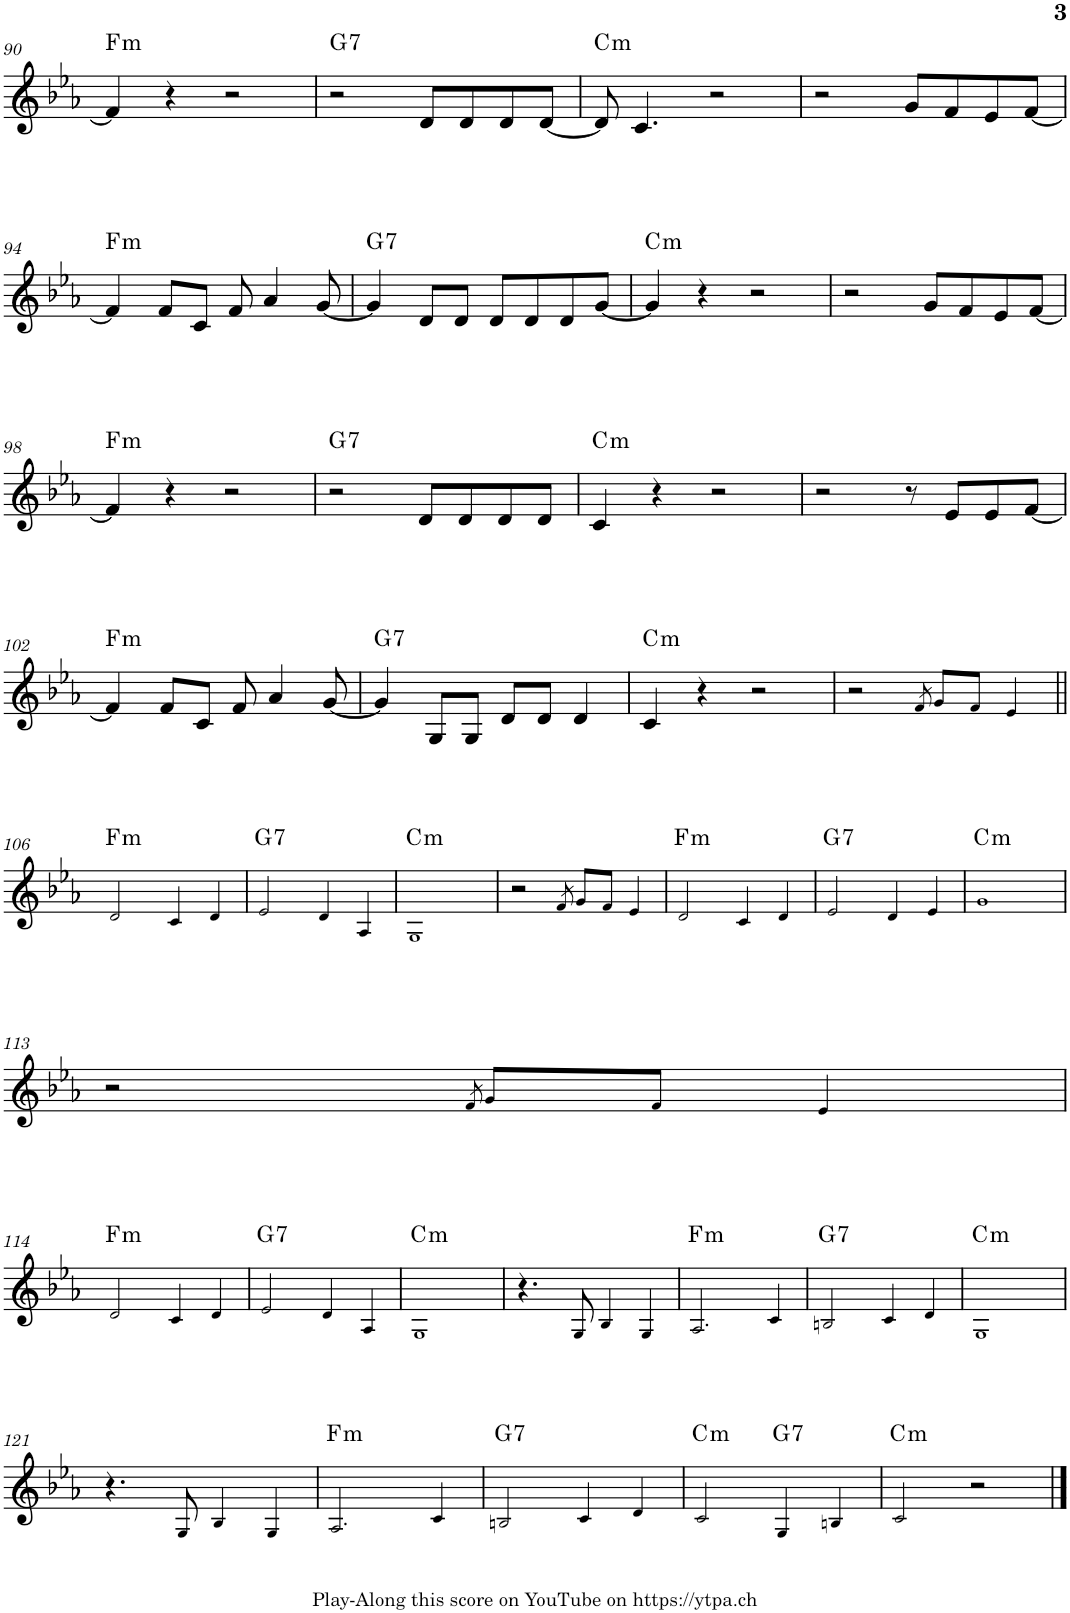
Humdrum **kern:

**kern	**harte
*part1	*part1
*staff1	*
*I"Piano	*
*I'Pno.	*
!!LO:PB:g=z
*clefG2	*
*k[b-e-a-]	*
*M4/4	*
=90	=90
!	!LO:H:kt=m
4f/]	F:min
4r	.
2r	.
=91	=91
!	!LO:H:kt=7
2r	G:7
8d/L	.
8d/	.
8d/	.
[8d/J	.
=92	=92
!	!LO:H:kt=m
8d/]	C:min
4.c/	.
2r	.
=93	=93
2r	.
8g/L	.
8f/	.
8e-/	.
[8f/J	.
!!LO:LB:g=z
=94	=94
!	!LO:H:kt=m
4f/]	F:min
8f/L	.
8c/J	.
8f/	.
4a-/	.
[8g/	.
=95	=95
!	!LO:H:kt=7
4g/]	G:7
8d/L	.
8d/J	.
8d/L	.
8d/	.
8d/	.
[8g/J	.
=96	=96
!	!LO:H:kt=m
4g/]	C:min
4r	.
2r	.
=97	=97
2r	.
8g/L	.
8f/	.
8e-/	.
[8f/J	.
!!LO:LB:g=z
=98	=98
!	!LO:H:kt=m
4f/]	F:min
4r	.
2r	.
=99	=99
!	!LO:H:kt=7
2r	G:7
8d/L	.
8d/	.
8d/	.
8d/J	.
=100	=100
!	!LO:H:kt=m
4c/	C:min
4r	.
2r	.
=101	=101
2r	.
8r	.
8e-/L	.
8e-/	.
[8f/J	.
!!LO:LB:g=z
=102	=102
!	!LO:H:kt=m
4f/]	F:min
8f/L	.
8c/J	.
8f/	.
4a-/	.
[8g/	.
=103	=103
!	!LO:H:kt=7
4g/]	G:7
8G/L	.
8G/J	.
8d/L	.
8d/J	.
4d/	.
=104	=104
!	!LO:H:kt=m
4c/	C:min
4r	.
2r	.
=105	=105
2r	.
8qf/	.
8g!/L	.
8f!/J	.
4e-!/	.
!!LO:LB:g=z
=106||	=106||
!	!LO:H:kt=m
2d!/	F:min
4c!/	.
4d!/	.
=107	=107
!	!LO:H:kt=7
2e-!/	G:7
4d!/	.
4A-!/	.
=108	=108
!	!LO:H:kt=m
1G!	C:min
=109	=109
2r	.
8qf/	.
8g!/L	.
8f!/J	.
4e-!/	.
=110	=110
!	!LO:H:kt=m
2d!/	F:min
4c!/	.
4d!/	.
=111	=111
!	!LO:H:kt=7
2e-!/	G:7
4d!/	.
4e-!/	.
=112	=112
!	!LO:H:kt=m
1g!	C:min
!!LO:LB:g=z
=113	=113
2r	.
8qf/	.
8g!/L	.
8f!/J	.
4e-!/	.
!!LO:LB:g=z
=114	=114
!	!LO:H:kt=m
2d!/	F:min
4c!/	.
4d!/	.
=115	=115
!	!LO:H:kt=7
2e-!/	G:7
4d!/	.
4A-!/	.
=116	=116
!	!LO:H:kt=m
1G!	C:min
=117	=117
4.r	.
8G!/	.
4B-!/	.
4G!/	.
=118	=118
!	!LO:H:kt=m
2.A-!/	F:min
4c!/	.
=119	=119
!	!LO:H:kt=7
2Bn!/	G:7
4c!/	.
4d!/	.
=120	=120
!	!LO:H:kt=m
1G!	C:min
!!LO:LB:g=z
=121	=121
4.r	.
8G!/	.
4B-!/	.
4G!/	.
=122	=122
!	!LO:H:kt=m
2.A-!/	F:min
4c!/	.
=123	=123
!	!LO:H:kt=7
2Bn!/	G:7
4c!/	.
4d!/	.
=124	=124
!	!LO:H:kt=m
2c!/	C:min
!	!LO:H:kt=7
4G!/	G:7
4Bn!/	.
=125	=125
!	!LO:H:kt=m
2c!/	C:min
2r	.
==	==
*-	*-
